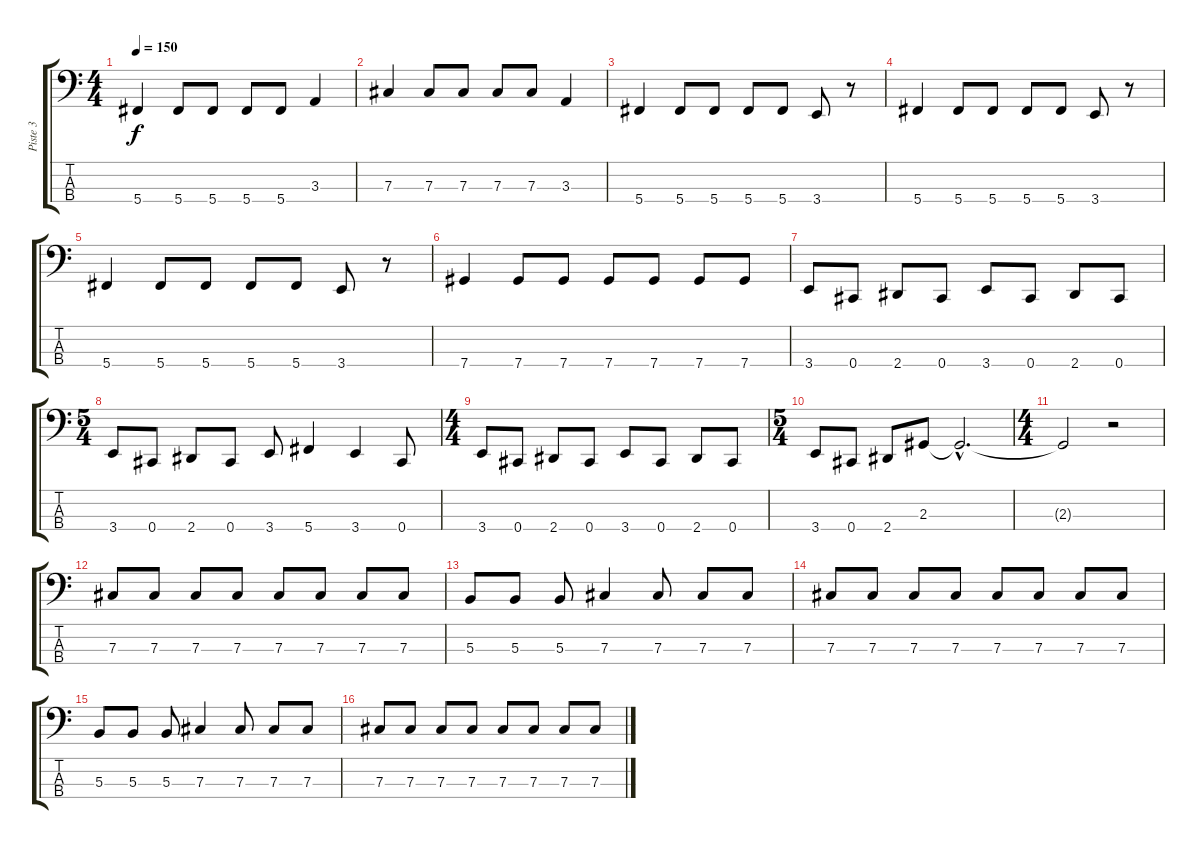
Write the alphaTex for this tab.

\track ("Piste 3" "Piste 3") {instrument electricbassfinger}
\staff {score tabs}
\tuning (E2 B1 Gb1 Db1) {hide}
\ts (4 4)
\tempo 150
\clef f4
\ks c
5.4.4{dy f} 5.4.8 5.4.8 5.4.8 5.4.8 3.3.4 |
7.3.4 7.3.8 7.3.8 7.3.8 7.3.8 3.3.4 |
5.4.4 5.4.8 5.4.8 5.4.8 5.4.8 3.4.8 r.8 |
5.4.4 5.4.8 5.4.8 5.4.8 5.4.8 3.4.8 r.8 |
5.4.4 5.4.8 5.4.8 5.4.8 5.4.8 3.4.8 r.8 |
7.4.4 7.4.8 7.4.8 7.4.8 7.4.8 7.4.8 7.4.8 |
3.4.8 0.4.8 2.4.8 0.4.8 3.4.8 0.4.8 2.4.8 0.4.8 |
\ts (5 4)
3.4.8 0.4.8 2.4.8 0.4.8 3.4.8 5.4.4 3.4.4 0.4.8 |
\ts (4 4)
3.4.8 0.4.8 2.4.8 0.4.8 3.4.8 0.4.8 2.4.8 0.4.8 |
\ts (5 4)
3.4.8 0.4.8 2.4.8 2.3.8 2.3{hac t}.2{d} |
\ts (4 4)
2.3{t}.2 r.2 |
7.3.8 7.3.8 7.3.8 7.3.8 7.3.8 7.3.8 7.3.8 7.3.8 |
5.3.8 5.3.8 5.3.8 7.3.4 7.3.8 7.3.8 7.3.8 |
7.3.8 7.3.8 7.3.8 7.3.8 7.3.8 7.3.8 7.3.8 7.3.8 |
5.3.8 5.3.8 5.3.8 7.3.4 7.3.8 7.3.8 7.3.8 |
7.3.8 7.3.8 7.3.8 7.3.8 7.3.8 7.3.8 7.3.8 7.3.8
